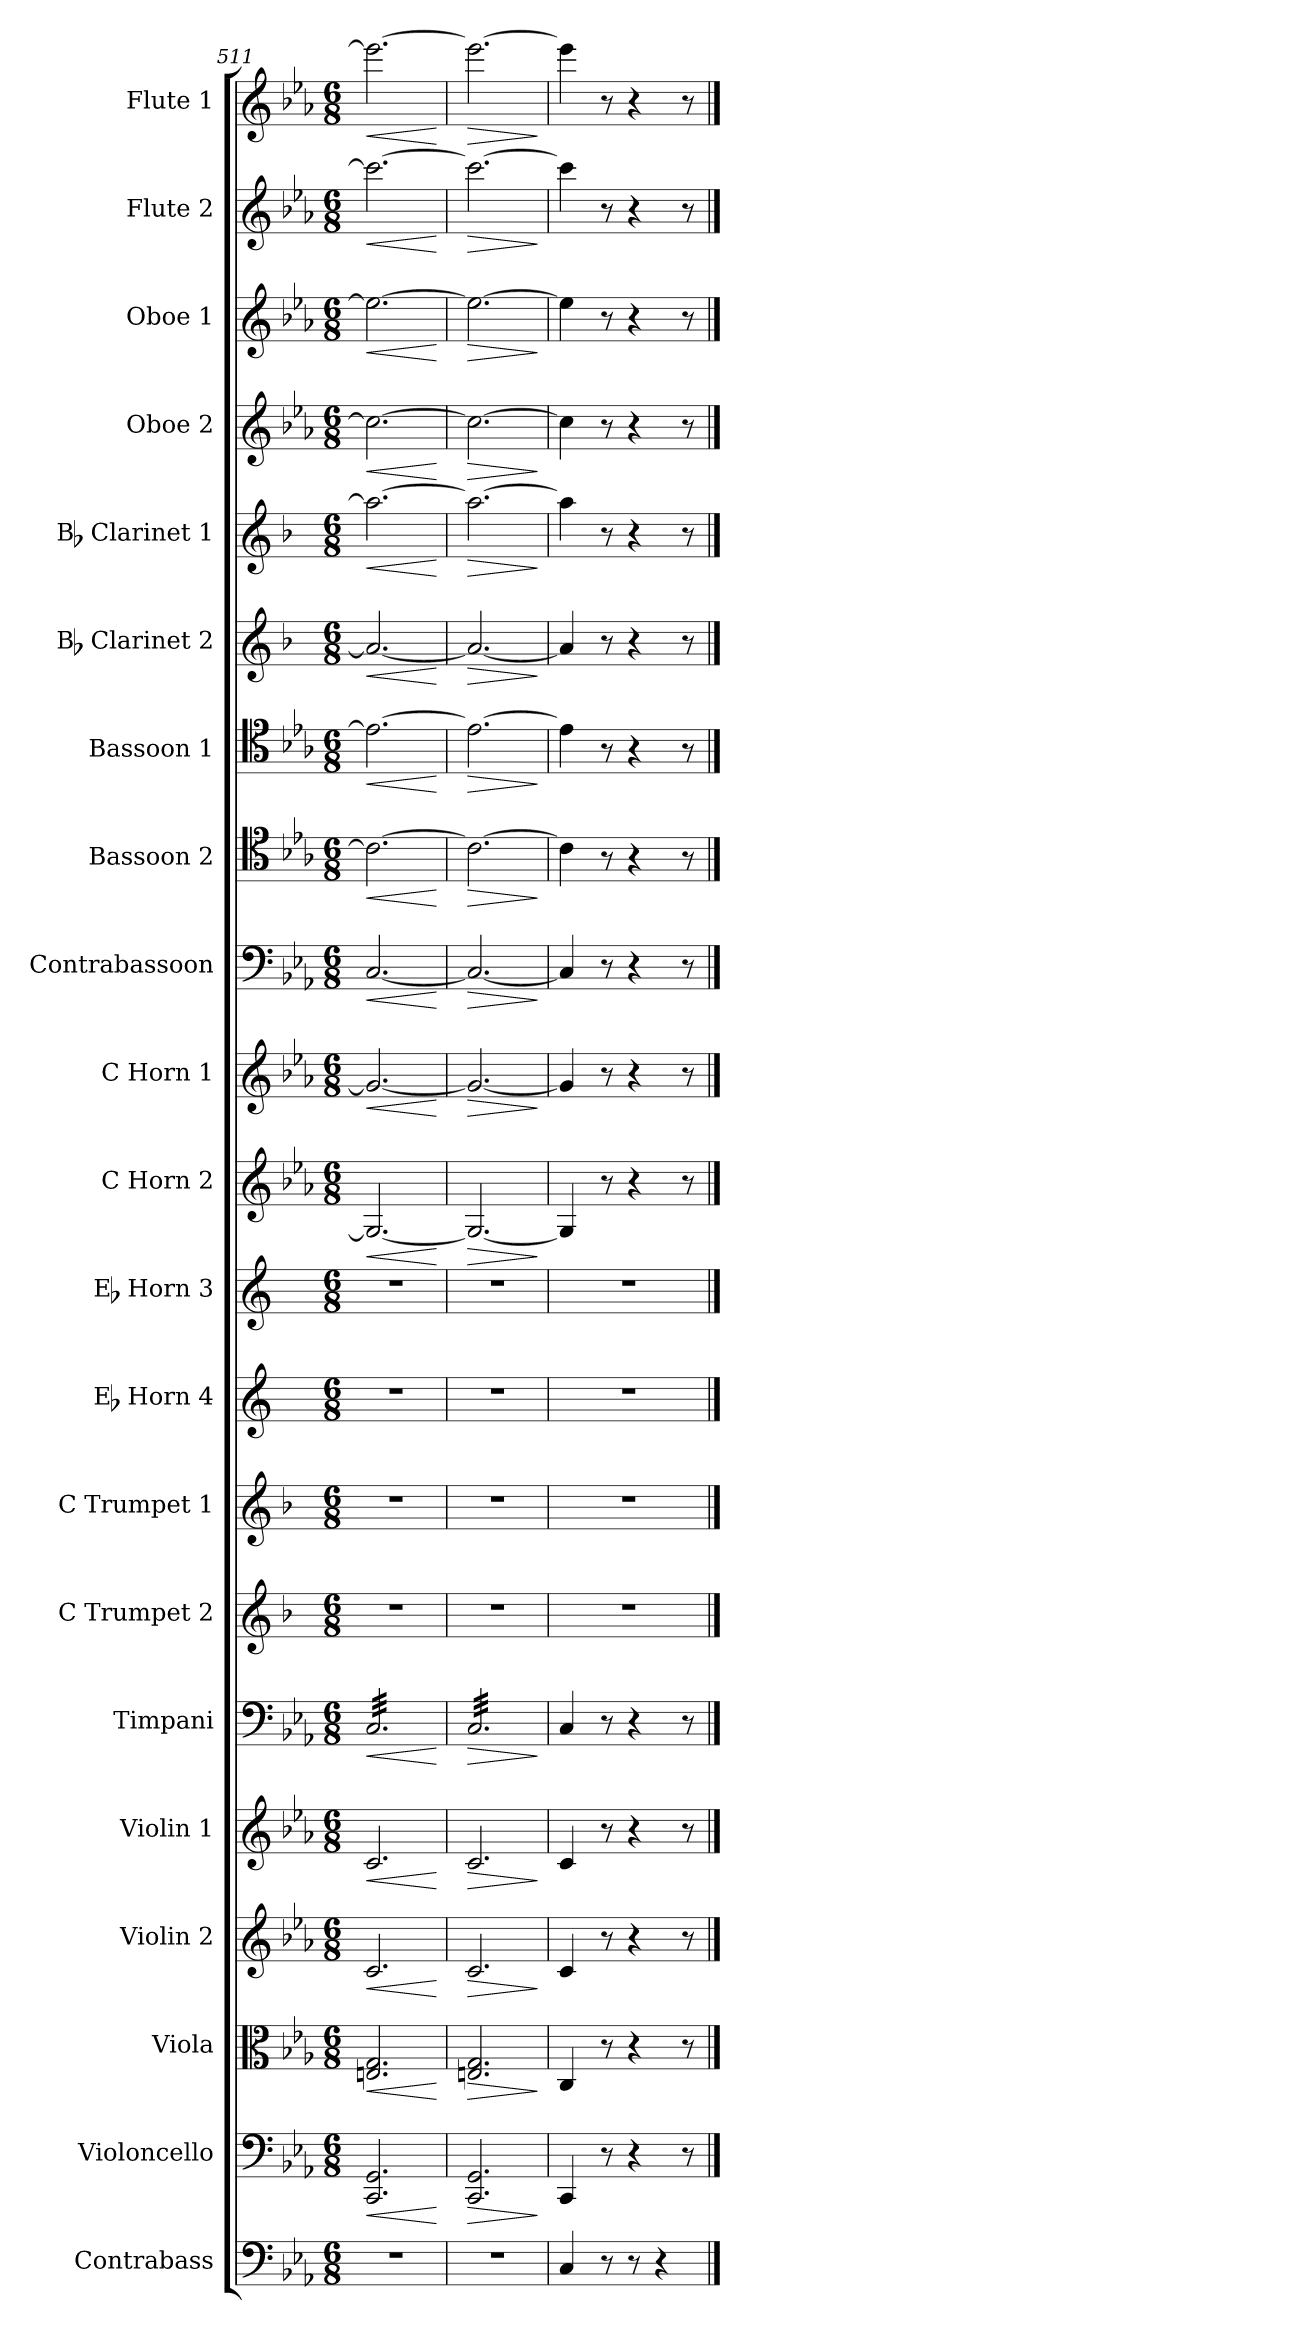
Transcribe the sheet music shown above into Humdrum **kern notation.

**kern	**kern	**dynam	**kern	**dynam	**kern	**dynam	**kern	**dynam	**kern	**dynam	**kern	**kern	**kern	**kern	**kern	**dynam	**kern	**dynam	**kern	**dynam	**kern	**dynam	**kern	**dynam	**kern	**dynam	**kern	**dynam	**kern	**dynam	**kern	**dynam	**kern	**dynam	**kern	**dynam
*part21	*part20	*part20	*part19	*part19	*part18	*part18	*part17	*part17	*part16	*part16	*part15	*part14	*part13	*part12	*part11	*part11	*part10	*part10	*part9	*part9	*part8	*part8	*part7	*part7	*part6	*part6	*part5	*part5	*part4	*part4	*part3	*part3	*part2	*part2	*part1	*part1
*staff21	*staff20	*staff20	*staff19	*staff19	*staff18	*staff18	*staff17	*staff17	*staff16	*staff16	*staff15	*staff14	*staff13	*staff12	*staff11	*staff11	*staff10	*staff10	*staff9	*staff9	*staff8	*staff8	*staff7	*staff7	*staff6	*staff6	*staff5	*staff5	*staff4	*staff4	*staff3	*staff3	*staff2	*staff2	*staff1	*staff1
*I"Contrabass	*I"Violoncello	*	*I"Viola	*	*I"Violin 2	*	*I"Violin 1	*	*I"Timpani	*	*I"C Trumpet 2	*I"C Trumpet 1	*I"Eb Horn 4	*I"Eb Horn 3	*I"C Horn 2	*	*I"C Horn 1	*	*I"Contrabassoon	*	*I"Bassoon 2	*	*I"Bassoon 1	*	*I"Bb Clarinet 2	*	*I"Bb Clarinet 1	*	*I"Oboe 2	*	*I"Oboe 1	*	*I"Flute 2	*	*I"Flute 1	*
*I'Cb	*I'Vc	*	*I'Vla	*	*I'Vln 2	*	*I'Vln 1	*	*I'Timp	*	*I'Tpt 2	*I'Tpt 1	*I'Hn 4	*I'Hn 3	*I'Hn 2	*	*I'Hn 1	*	*I'C Bsn	*	*I'Bsn 2	*	*I'Bsn 1	*	*I'Cl 2	*	*I'Cl 1	*	*I'Ob 2	*	*I'Ob 1	*	*I'Fl 2	*	*I'Fl 1	*
*clefF4	*clefF4	*	*clefC3	*	*clefG2	*	*clefG2	*	*clefF4	*	*clefG2	*clefG2	*clefG2	*clefG2	*clefG2	*	*clefG2	*	*clefF4	*	*clefC4	*	*clefC4	*	*clefG2	*	*clefG2	*	*clefG2	*	*clefG2	*	*clefG2	*	*clefG2	*
*ITrd7c12	*	*	*	*	*	*	*	*	*	*	*ITrd1c2	*ITrd1c2	*ITrd5c9	*ITrd5c9	*ITrd7c12	*	*ITrd7c12	*	*ITrd7c12	*	*	*	*	*	*ITrd1c2	*	*ITrd1c2	*	*	*	*	*	*	*	*	*
*k[b-e-a-]	*k[b-e-a-]	*	*k[b-e-a-]	*	*k[b-e-a-]	*	*k[b-e-a-]	*	*k[b-e-a-]	*	*k[b-e-a-]	*k[b-e-a-]	*k[b-e-a-]	*k[b-e-a-]	*k[b-e-a-]	*	*k[b-e-a-]	*	*k[b-e-a-]	*	*k[b-e-a-]	*	*k[b-e-a-]	*	*k[b-e-a-]	*	*k[b-e-a-]	*	*k[b-e-a-]	*	*k[b-e-a-]	*	*k[b-e-a-]	*	*k[b-e-a-]	*
*M6/8	*M6/8	*	*M6/8	*	*M6/8	*	*M6/8	*	*M6/8	*	*M6/8	*M6/8	*M6/8	*M6/8	*M6/8	*	*M6/8	*	*M6/8	*	*M6/8	*	*M6/8	*	*M6/8	*	*M6/8	*	*M6/8	*	*M6/8	*	*M6/8	*	*M6/8	*
=511	=511	=511	=511	=511	=511	=511	=511	=511	=511	=511	=511	=511	=511	=511	=511	=511	=511	=511	=511	=511	=511	=511	=511	=511	=511	=511	=511	=511	=511	=511	=511	=511	=511	=511	=511	=511
!	!	!LO:HP:b	!	!LO:HP:b	!	!LO:HP:b	!	!LO:HP:b	!	!LO:HP:b	!	!	!	!	!	!LO:HP:b	!	!LO:HP:b	!	!LO:HP:b	!	!LO:HP:b	!	!LO:HP:b	!	!LO:HP:b	!	!LO:HP:b	!	!LO:HP:b	!	!LO:HP:b	!	!LO:HP:b	!	!LO:HP:b
*	*	*	*	*	*	*	*	*	*tremolo	*	*	*	*	*	*	*	*	*	*	*	*	*	*	*	*	*	*	*	*	*	*	*	*	*	*	*
2.r	2.CC/ 2.GG/	<	2.En/ 2.G/	<	2.c/	<	2.c/	<	32C/LLL	<	2.r	2.r	2.r	2.r	2.GG/_	<	2.G/_	<	[2.CC/	<	2.c\_	<	2.e\_	<	2.g/_	<	2.gg\_	<	2.cc\_	<	2.ee\_	<	2.ccc\_	<	2.eee\_	<
.	.	.	.	.	.	.	.	.	32C/	.	.	.	.	.	.	.	.	.	.	.	.	.	.	.	.	.	.	.	.	.	.	.	.	.	.	.
.	.	.	.	.	.	.	.	.	32C/	.	.	.	.	.	.	.	.	.	.	.	.	.	.	.	.	.	.	.	.	.	.	.	.	.	.	.
.	.	.	.	.	.	.	.	.	32C/	.	.	.	.	.	.	.	.	.	.	.	.	.	.	.	.	.	.	.	.	.	.	.	.	.	.	.
.	.	.	.	.	.	.	.	.	32C/	.	.	.	.	.	.	.	.	.	.	.	.	.	.	.	.	.	.	.	.	.	.	.	.	.	.	.
.	.	.	.	.	.	.	.	.	32C/	.	.	.	.	.	.	.	.	.	.	.	.	.	.	.	.	.	.	.	.	.	.	.	.	.	.	.
.	.	.	.	.	.	.	.	.	32C/	.	.	.	.	.	.	.	.	.	.	.	.	.	.	.	.	.	.	.	.	.	.	.	.	.	.	.
.	.	.	.	.	.	.	.	.	32C/	.	.	.	.	.	.	.	.	.	.	.	.	.	.	.	.	.	.	.	.	.	.	.	.	.	.	.
.	.	.	.	.	.	.	.	.	32C/	.	.	.	.	.	.	.	.	.	.	.	.	.	.	.	.	.	.	.	.	.	.	.	.	.	.	.
.	.	.	.	.	.	.	.	.	32C/	.	.	.	.	.	.	.	.	.	.	.	.	.	.	.	.	.	.	.	.	.	.	.	.	.	.	.
.	.	.	.	.	.	.	.	.	32C/	.	.	.	.	.	.	.	.	.	.	.	.	.	.	.	.	.	.	.	.	.	.	.	.	.	.	.
.	.	.	.	.	.	.	.	.	32C/	.	.	.	.	.	.	.	.	.	.	.	.	.	.	.	.	.	.	.	.	.	.	.	.	.	.	.
.	.	.	.	.	.	.	.	.	32C/	.	.	.	.	.	.	.	.	.	.	.	.	.	.	.	.	.	.	.	.	.	.	.	.	.	.	.
.	.	.	.	.	.	.	.	.	32C/	.	.	.	.	.	.	.	.	.	.	.	.	.	.	.	.	.	.	.	.	.	.	.	.	.	.	.
.	.	.	.	.	.	.	.	.	32C/	.	.	.	.	.	.	.	.	.	.	.	.	.	.	.	.	.	.	.	.	.	.	.	.	.	.	.
.	.	.	.	.	.	.	.	.	32C/	.	.	.	.	.	.	.	.	.	.	.	.	.	.	.	.	.	.	.	.	.	.	.	.	.	.	.
.	.	.	.	.	.	.	.	.	32C/	.	.	.	.	.	.	.	.	.	.	.	.	.	.	.	.	.	.	.	.	.	.	.	.	.	.	.
.	.	.	.	.	.	.	.	.	32C/	.	.	.	.	.	.	.	.	.	.	.	.	.	.	.	.	.	.	.	.	.	.	.	.	.	.	.
.	.	.	.	.	.	.	.	.	32C/	.	.	.	.	.	.	.	.	.	.	.	.	.	.	.	.	.	.	.	.	.	.	.	.	.	.	.
.	.	.	.	.	.	.	.	.	32C/	.	.	.	.	.	.	.	.	.	.	.	.	.	.	.	.	.	.	.	.	.	.	.	.	.	.	.
.	.	.	.	.	.	.	.	.	32C/	.	.	.	.	.	.	.	.	.	.	.	.	.	.	.	.	.	.	.	.	.	.	.	.	.	.	.
.	.	.	.	.	.	.	.	.	32C/	.	.	.	.	.	.	.	.	.	.	.	.	.	.	.	.	.	.	.	.	.	.	.	.	.	.	.
.	.	.	.	.	.	.	.	.	32C/	.	.	.	.	.	.	.	.	.	.	.	.	.	.	.	.	.	.	.	.	.	.	.	.	.	.	.
.	.	.	.	.	.	.	.	.	32C/JJJ	.	.	.	.	.	.	.	.	.	.	.	.	.	.	.	.	.	.	.	.	.	.	.	.	.	.	.
.	.	[	.	[	.	[	.	[	.	[	.	.	.	.	.	[	.	[	.	[	.	[	.	[	.	[	.	[	.	[	.	[	.	[	.	[
=512	=512	=512	=512	=512	=512	=512	=512	=512	=512	=512	=512	=512	=512	=512	=512	=512	=512	=512	=512	=512	=512	=512	=512	=512	=512	=512	=512	=512	=512	=512	=512	=512	=512	=512	=512	=512
!	!	!LO:HP:b	!	!LO:HP:b	!	!LO:HP:b	!	!LO:HP:b	!	!LO:HP:b	!	!	!	!	!	!LO:HP:b	!	!LO:HP:b	!	!LO:HP:b	!	!LO:HP:b	!	!LO:HP:b	!	!LO:HP:b	!	!LO:HP:b	!	!LO:HP:b	!	!LO:HP:b	!	!LO:HP:b	!	!LO:HP:b
2.r	2.CC/ 2.GG/	>	2.En/ 2.G/	>	2.c/	>	2.c/	>	32C/LLL	>	2.r	2.r	2.r	2.r	2.GG/_	>	2.G/_	>	2.CC/_	>	2.c\_	>	2.e\_	>	2.g/_	>	2.gg\_	>	2.cc\_	>	2.ee\_	>	2.ccc\_	>	2.eee\_	>
.	.	.	.	.	.	.	.	.	32C/	.	.	.	.	.	.	.	.	.	.	.	.	.	.	.	.	.	.	.	.	.	.	.	.	.	.	.
.	.	.	.	.	.	.	.	.	32C/	.	.	.	.	.	.	.	.	.	.	.	.	.	.	.	.	.	.	.	.	.	.	.	.	.	.	.
.	.	.	.	.	.	.	.	.	32C/	.	.	.	.	.	.	.	.	.	.	.	.	.	.	.	.	.	.	.	.	.	.	.	.	.	.	.
.	.	.	.	.	.	.	.	.	32C/	.	.	.	.	.	.	.	.	.	.	.	.	.	.	.	.	.	.	.	.	.	.	.	.	.	.	.
.	.	.	.	.	.	.	.	.	32C/	.	.	.	.	.	.	.	.	.	.	.	.	.	.	.	.	.	.	.	.	.	.	.	.	.	.	.
.	.	.	.	.	.	.	.	.	32C/	.	.	.	.	.	.	.	.	.	.	.	.	.	.	.	.	.	.	.	.	.	.	.	.	.	.	.
.	.	.	.	.	.	.	.	.	32C/	.	.	.	.	.	.	.	.	.	.	.	.	.	.	.	.	.	.	.	.	.	.	.	.	.	.	.
.	.	.	.	.	.	.	.	.	32C/	.	.	.	.	.	.	.	.	.	.	.	.	.	.	.	.	.	.	.	.	.	.	.	.	.	.	.
.	.	.	.	.	.	.	.	.	32C/	.	.	.	.	.	.	.	.	.	.	.	.	.	.	.	.	.	.	.	.	.	.	.	.	.	.	.
.	.	.	.	.	.	.	.	.	32C/	.	.	.	.	.	.	.	.	.	.	.	.	.	.	.	.	.	.	.	.	.	.	.	.	.	.	.
.	.	.	.	.	.	.	.	.	32C/	.	.	.	.	.	.	.	.	.	.	.	.	.	.	.	.	.	.	.	.	.	.	.	.	.	.	.
.	.	.	.	.	.	.	.	.	32C/	.	.	.	.	.	.	.	.	.	.	.	.	.	.	.	.	.	.	.	.	.	.	.	.	.	.	.
.	.	.	.	.	.	.	.	.	32C/	.	.	.	.	.	.	.	.	.	.	.	.	.	.	.	.	.	.	.	.	.	.	.	.	.	.	.
.	.	.	.	.	.	.	.	.	32C/	.	.	.	.	.	.	.	.	.	.	.	.	.	.	.	.	.	.	.	.	.	.	.	.	.	.	.
.	.	.	.	.	.	.	.	.	32C/	.	.	.	.	.	.	.	.	.	.	.	.	.	.	.	.	.	.	.	.	.	.	.	.	.	.	.
.	.	.	.	.	.	.	.	.	32C/	.	.	.	.	.	.	.	.	.	.	.	.	.	.	.	.	.	.	.	.	.	.	.	.	.	.	.
.	.	.	.	.	.	.	.	.	32C/	.	.	.	.	.	.	.	.	.	.	.	.	.	.	.	.	.	.	.	.	.	.	.	.	.	.	.
.	.	.	.	.	.	.	.	.	32C/	.	.	.	.	.	.	.	.	.	.	.	.	.	.	.	.	.	.	.	.	.	.	.	.	.	.	.
.	.	.	.	.	.	.	.	.	32C/	.	.	.	.	.	.	.	.	.	.	.	.	.	.	.	.	.	.	.	.	.	.	.	.	.	.	.
.	.	.	.	.	.	.	.	.	32C/	.	.	.	.	.	.	.	.	.	.	.	.	.	.	.	.	.	.	.	.	.	.	.	.	.	.	.
.	.	.	.	.	.	.	.	.	32C/	.	.	.	.	.	.	.	.	.	.	.	.	.	.	.	.	.	.	.	.	.	.	.	.	.	.	.
.	.	.	.	.	.	.	.	.	32C/	.	.	.	.	.	.	.	.	.	.	.	.	.	.	.	.	.	.	.	.	.	.	.	.	.	.	.
.	.	.	.	.	.	.	.	.	32C/JJJ	.	.	.	.	.	.	.	.	.	.	.	.	.	.	.	.	.	.	.	.	.	.	.	.	.	.	.
*	*	*	*	*	*	*	*	*	*Xtremolo	*	*	*	*	*	*	*	*	*	*	*	*	*	*	*	*	*	*	*	*	*	*	*	*	*	*	*
.	.	]	.	]	.	]	.	]	.	]	.	.	.	.	.	]	.	]	.	]	.	]	.	]	.	]	.	]	.	]	.	]	.	]	.	]
=513	=513	=513	=513	=513	=513	=513	=513	=513	=513	=513	=513	=513	=513	=513	=513	=513	=513	=513	=513	=513	=513	=513	=513	=513	=513	=513	=513	=513	=513	=513	=513	=513	=513	=513	=513	=513
4CC/	4CC/	.	4C/	.	4c/	.	4c/	.	4C/	.	2.r	2.r	2.r	2.r	4GG/]	.	4G/]	.	4CC/]	.	4c\]	.	4e\]	.	4g/]	.	4gg\]	.	4cc\]	.	4ee\]	.	4ccc\]	.	4eee\]	.
8r	8r	.	8r	.	8r	.	8r	.	8r	.	.	.	.	.	8r	.	8r	.	8r	.	8r	.	8r	.	8r	.	8r	.	8r	.	8r	.	8r	.	8r	.
8r	4r	.	4r	.	4r	.	4r	.	4r	.	.	.	.	.	4r	.	4r	.	4r	.	4r	.	4r	.	4r	.	4r	.	4r	.	4r	.	4r	.	4r	.
4r	.	.	.	.	.	.	.	.	.	.	.	.	.	.	.	.	.	.	.	.	.	.	.	.	.	.	.	.	.	.	.	.	.	.	.	.
.	8r	.	8r	.	8r	.	8r	.	8r	.	.	.	.	.	8r	.	8r	.	8r	.	8r	.	8r	.	8r	.	8r	.	8r	.	8r	.	8r	.	8r	.
==	==	==	==	==	==	==	==	==	==	==	==	==	==	==	==	==	==	==	==	==	==	==	==	==	==	==	==	==	==	==	==	==	==	==	==	==
*-	*-	*-	*-	*-	*-	*-	*-	*-	*-	*-	*-	*-	*-	*-	*-	*-	*-	*-	*-	*-	*-	*-	*-	*-	*-	*-	*-	*-	*-	*-	*-	*-	*-	*-	*-	*-
